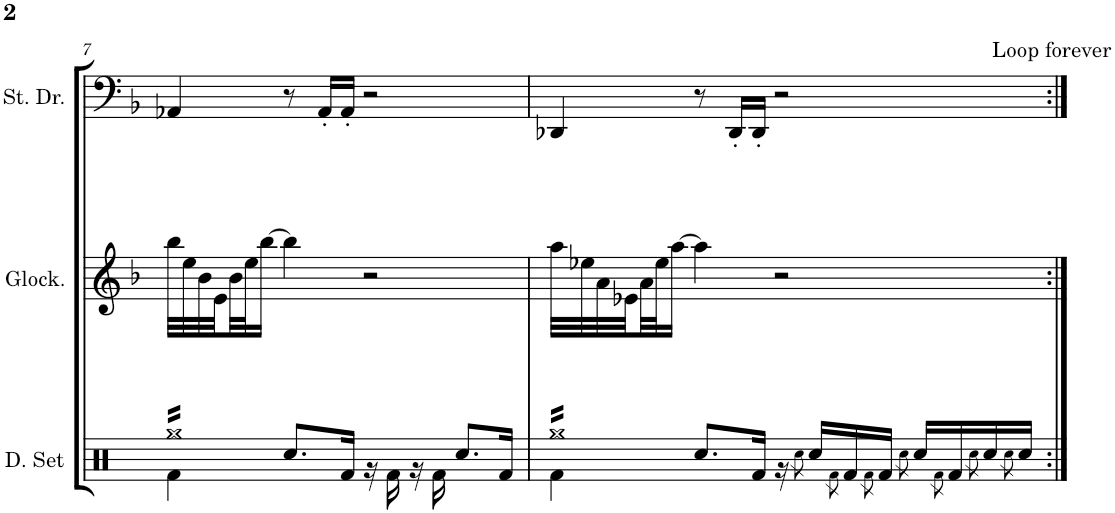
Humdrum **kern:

**kern	**kern	**kern	**kern	**kern	**kern	**kern
*part7	*part6	*part5	*part4	*part3	*part2	*part1
*staff7	*staff6	*staff5	*staff4	*staff3	*staff2	*staff1
*I"Drumset	*I"Glockenspiel	*I"Glockenspiel	*I"Glockenspiel	*I"Glockenspiel	*I"Glockenspiel	*I"Steel Drums
*I'D. Set	*I'Glock.	*I'Glock.	*I'Glock.	*I'Glock.	*I'Glock.	*I'St. Dr.
!!LO:PB:g=z
*clefX	*clefG2	*clefG2	*clefG2	*clefG2	*clefG2	*clefF4
*k[]	*k[b-]	*k[b-]	*k[b-]	*k[b-]	*k[b-]	*k[b-]
*M4/4	*M4/4	*M4/4	*M4/4	*M4/4	*M4/4	*M4/4
=7	=7	=7	=7	=7	=7	=7
*^	*	*	*	*	*	*
*tremolo	*	*	*	*	*	*	*
16RggLL	4Rf\	16r	16r	32r	8bb-	32bb-\LLL	4AA-X/
.	.	.	.	8ee	.	32ee\	.
16Rgg	.	32r	8b-	.	.	32b-\	.
.	.	2e	.	.	.	32e\	.
16Rgg	.	.	.	.	4.b-	32b-\	.
.	.	.	.	4.ee	.	32ee\J	.
16Rgg	.	.	4.bb-	.	.	[16bb-\JJ	.
16Rgg	8.Rcc/L	.	.	.	.	4bb-\]	8r
16Rgg	.	.	.	.	.	.	.
16Rgg	.	.	.	.	.	.	16AA-'/LL
16Rgg	16Rf/Jk	.	.	.	.	.	16AA-'/JJ
16Rgg	16r	.	.	.	2r	2r	2r
.	.	.	.	32r	.	.	.
16Rgg	16Rf\	.	16r	16r	.	.	.
.	.	32r	.	.	.	.	.
16Rgg	16r	8r	8r	8r	.	.	.
16Rgg	16Rf\	.	.	.	.	.	.
16Rgg	8.Rcc/L	4r	4r	4r	.	.	.
16Rgg	.	.	.	.	.	.	.
16Rgg	.	.	.	.	.	.	.
16RggJJ	16Rf/Jk	.	.	.	.	.	.
=8	=8	=8	=8	=8	=8	=8	=8
*	*	*	*	*	*	*	*^
16RggLL	4Rf\	16r	16r	32r	8aa	32aa\LLL	4DD-X/	2..ryy
.	.	.	.	8ee-X	.	32ee-X\	.	.
16Rgg	.	32r	8a	.	.	32a\	.	.
.	.	2e-X	.	.	.	32e-X\	.	.
16Rgg	.	.	.	.	4.a	32a\	.	.
.	.	.	.	4.ee-	.	32ee-\J	.	.
16Rgg	.	.	4.aa	.	.	[16aa\JJ	.	.
16Rgg	8.Rcc/L	.	.	.	.	4aa\]	8r	.
16Rgg	.	.	.	.	.	.	.	.
16Rgg	.	.	.	.	.	.	16DD-'/LL	.
16Rgg	16Rf/Jk	.	.	.	.	.	16DD-'/JJ	.
16Rgg	16r	.	.	.	2r	2r	2r	.
.	.	.	.	32r	.	.	.	.
.	8qRcc\	.	.	.	.	.	.	.
16Rgg	16Rcc/LL	.	16r	16r	.	.	.	.
.	.	32r	.	.	.	.	.	.
.	8qRf\	.	.	.	.	.	.	.
16Rgg	16Rf/	8r	8r	8r	.	.	.	.
.	8qRf\	.	.	.	.	.	.	.
16Rgg	16Rf/JJ	.	.	.	.	.	.	.
.	8qRcc\	.	.	.	.	.	.	.
16Rgg	16Rcc/LL	4r	4r	4r	.	.	.	.
.	8qRf\	.	.	.	.	.	.	.
16Rgg	16Rf/	.	.	.	.	.	.	.
.	8qRcc\	.	.	.	.	.	.	.
!	!	!	!	!	!	!	!	!LO:TX:a:t=Loop forever
16Rgg	16Rcc/	.	.	.	.	.	.	8ryy
.	8qRcc\	.	.	.	.	.	.	.
16RggJJ	16Rcc/JJ	.	.	.	.	.	.	.
*Xtremolo	*	*	*	*	*	*	*	*
*v	*v	*	*	*	*	*	*v	*v
=:|!	=:|!	=:|!	=:|!	=:|!	=:|!	=:|!
*-	*-	*-	*-	*-	*-	*-
